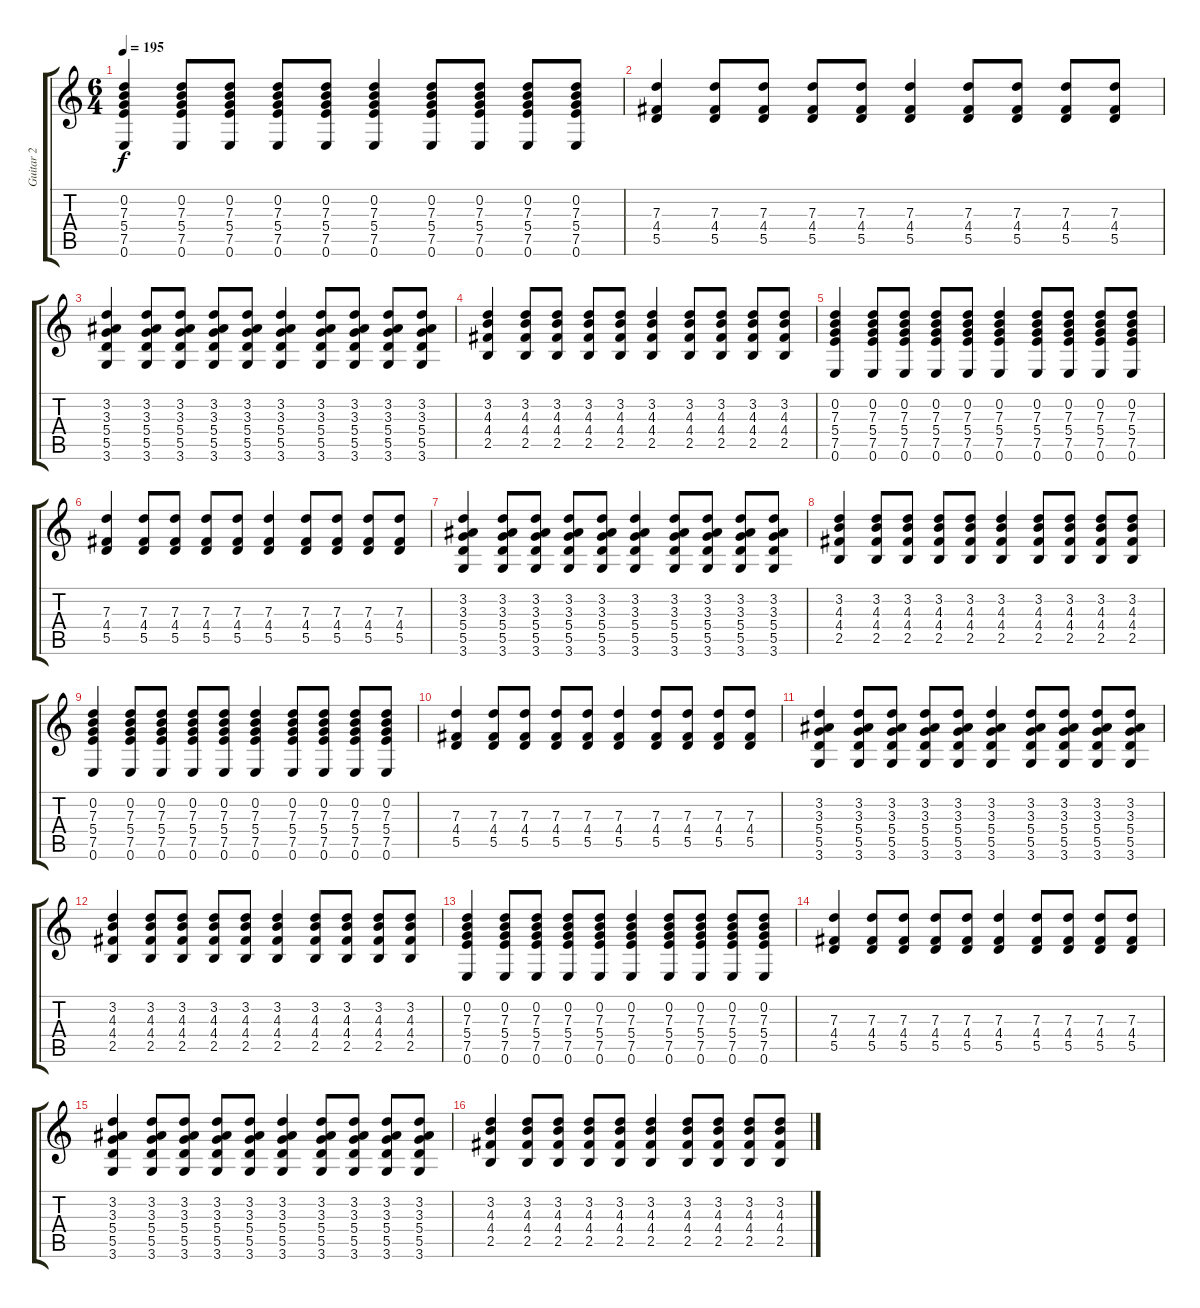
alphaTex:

\track ("Guitar 2" "Guitar 2") {instrument distortionguitar}
\staff {score tabs}
\tuning (E4 B3 G3 D3 A2 E2) {hide}
\ts (6 4)
\tempo 195
\clef g2
\ks c
(0.2 7.3 5.4 7.5 0.6).4{dy f} (0.2 7.3 5.4 7.5 0.6).8 (0.2 7.3 5.4 7.5 0.6).8 (0.2 7.3 5.4 7.5 0.6).8 (0.2 7.3 5.4 7.5 0.6).8 (0.2 7.3 5.4 7.5 0.6).4 (0.2 7.3 5.4 7.5 0.6).8 (0.2 7.3 5.4 7.5 0.6).8 (0.2 7.3 5.4 7.5 0.6).8 (0.2 7.3 5.4 7.5 0.6).8 |
(7.3 4.4 5.5).4 (7.3 4.4 5.5).8 (7.3 4.4 5.5).8 (7.3 4.4 5.5).8 (7.3 4.4 5.5).8 (7.3 4.4 5.5).4 (7.3 4.4 5.5).8 (7.3 4.4 5.5).8 (7.3 4.4 5.5).8 (7.3 4.4 5.5).8 |
(3.2 3.3 5.4 5.5 3.6).4 (3.2 3.3 5.4 5.5 3.6).8 (3.2 3.3 5.4 5.5 3.6).8 (3.2 3.3 5.4 5.5 3.6).8 (3.2 3.3 5.4 5.5 3.6).8 (3.2 3.3 5.4 5.5 3.6).4 (3.2 3.3 5.4 5.5 3.6).8 (3.2 3.3 5.4 5.5 3.6).8 (3.2 3.3 5.4 5.5 3.6).8 (3.2 3.3 5.4 5.5 3.6).8 |
(3.2 4.3 4.4 2.5).4 (3.2 4.3 4.4 2.5).8 (3.2 4.3 4.4 2.5).8 (3.2 4.3 4.4 2.5).8 (3.2 4.3 4.4 2.5).8 (3.2 4.3 4.4 2.5).4 (3.2 4.3 4.4 2.5).8 (3.2 4.3 4.4 2.5).8 (3.2 4.3 4.4 2.5).8 (3.2 4.3 4.4 2.5).8 |
(0.2 7.3 5.4 7.5 0.6).4 (0.2 7.3 5.4 7.5 0.6).8 (0.2 7.3 5.4 7.5 0.6).8 (0.2 7.3 5.4 7.5 0.6).8 (0.2 7.3 5.4 7.5 0.6).8 (0.2 7.3 5.4 7.5 0.6).4 (0.2 7.3 5.4 7.5 0.6).8 (0.2 7.3 5.4 7.5 0.6).8 (0.2 7.3 5.4 7.5 0.6).8 (0.2 7.3 5.4 7.5 0.6).8 |
(7.3 4.4 5.5).4 (7.3 4.4 5.5).8 (7.3 4.4 5.5).8 (7.3 4.4 5.5).8 (7.3 4.4 5.5).8 (7.3 4.4 5.5).4 (7.3 4.4 5.5).8 (7.3 4.4 5.5).8 (7.3 4.4 5.5).8 (7.3 4.4 5.5).8 |
(3.2 3.3 5.4 5.5 3.6).4 (3.2 3.3 5.4 5.5 3.6).8 (3.2 3.3 5.4 5.5 3.6).8 (3.2 3.3 5.4 5.5 3.6).8 (3.2 3.3 5.4 5.5 3.6).8 (3.2 3.3 5.4 5.5 3.6).4 (3.2 3.3 5.4 5.5 3.6).8 (3.2 3.3 5.4 5.5 3.6).8 (3.2 3.3 5.4 5.5 3.6).8 (3.2 3.3 5.4 5.5 3.6).8 |
(3.2 4.3 4.4 2.5).4 (3.2 4.3 4.4 2.5).8 (3.2 4.3 4.4 2.5).8 (3.2 4.3 4.4 2.5).8 (3.2 4.3 4.4 2.5).8 (3.2 4.3 4.4 2.5).4 (3.2 4.3 4.4 2.5).8 (3.2 4.3 4.4 2.5).8 (3.2 4.3 4.4 2.5).8 (3.2 4.3 4.4 2.5).8 |
(0.2 7.3 5.4 7.5 0.6).4 (0.2 7.3 5.4 7.5 0.6).8 (0.2 7.3 5.4 7.5 0.6).8 (0.2 7.3 5.4 7.5 0.6).8 (0.2 7.3 5.4 7.5 0.6).8 (0.2 7.3 5.4 7.5 0.6).4 (0.2 7.3 5.4 7.5 0.6).8 (0.2 7.3 5.4 7.5 0.6).8 (0.2 7.3 5.4 7.5 0.6).8 (0.2 7.3 5.4 7.5 0.6).8 |
(7.3 4.4 5.5).4 (7.3 4.4 5.5).8 (7.3 4.4 5.5).8 (7.3 4.4 5.5).8 (7.3 4.4 5.5).8 (7.3 4.4 5.5).4 (7.3 4.4 5.5).8 (7.3 4.4 5.5).8 (7.3 4.4 5.5).8 (7.3 4.4 5.5).8 |
(3.2 3.3 5.4 5.5 3.6).4 (3.2 3.3 5.4 5.5 3.6).8 (3.2 3.3 5.4 5.5 3.6).8 (3.2 3.3 5.4 5.5 3.6).8 (3.2 3.3 5.4 5.5 3.6).8 (3.2 3.3 5.4 5.5 3.6).4 (3.2 3.3 5.4 5.5 3.6).8 (3.2 3.3 5.4 5.5 3.6).8 (3.2 3.3 5.4 5.5 3.6).8 (3.2 3.3 5.4 5.5 3.6).8 |
(3.2 4.3 4.4 2.5).4 (3.2 4.3 4.4 2.5).8 (3.2 4.3 4.4 2.5).8 (3.2 4.3 4.4 2.5).8 (3.2 4.3 4.4 2.5).8 (3.2 4.3 4.4 2.5).4 (3.2 4.3 4.4 2.5).8 (3.2 4.3 4.4 2.5).8 (3.2 4.3 4.4 2.5).8 (3.2 4.3 4.4 2.5).8 |
(0.2 7.3 5.4 7.5 0.6).4 (0.2 7.3 5.4 7.5 0.6).8 (0.2 7.3 5.4 7.5 0.6).8 (0.2 7.3 5.4 7.5 0.6).8 (0.2 7.3 5.4 7.5 0.6).8 (0.2 7.3 5.4 7.5 0.6).4 (0.2 7.3 5.4 7.5 0.6).8 (0.2 7.3 5.4 7.5 0.6).8 (0.2 7.3 5.4 7.5 0.6).8 (0.2 7.3 5.4 7.5 0.6).8 |
(7.3 4.4 5.5).4 (7.3 4.4 5.5).8 (7.3 4.4 5.5).8 (7.3 4.4 5.5).8 (7.3 4.4 5.5).8 (7.3 4.4 5.5).4 (7.3 4.4 5.5).8 (7.3 4.4 5.5).8 (7.3 4.4 5.5).8 (7.3 4.4 5.5).8 |
(3.2 3.3 5.4 5.5 3.6).4 (3.2 3.3 5.4 5.5 3.6).8 (3.2 3.3 5.4 5.5 3.6).8 (3.2 3.3 5.4 5.5 3.6).8 (3.2 3.3 5.4 5.5 3.6).8 (3.2 3.3 5.4 5.5 3.6).4 (3.2 3.3 5.4 5.5 3.6).8 (3.2 3.3 5.4 5.5 3.6).8 (3.2 3.3 5.4 5.5 3.6).8 (3.2 3.3 5.4 5.5 3.6).8 |
(3.2 4.3 4.4 2.5).4 (3.2 4.3 4.4 2.5).8 (3.2 4.3 4.4 2.5).8 (3.2 4.3 4.4 2.5).8 (3.2 4.3 4.4 2.5).8 (3.2 4.3 4.4 2.5).4 (3.2 4.3 4.4 2.5).8 (3.2 4.3 4.4 2.5).8 (3.2 4.3 4.4 2.5).8 (3.2 4.3 4.4 2.5).8
